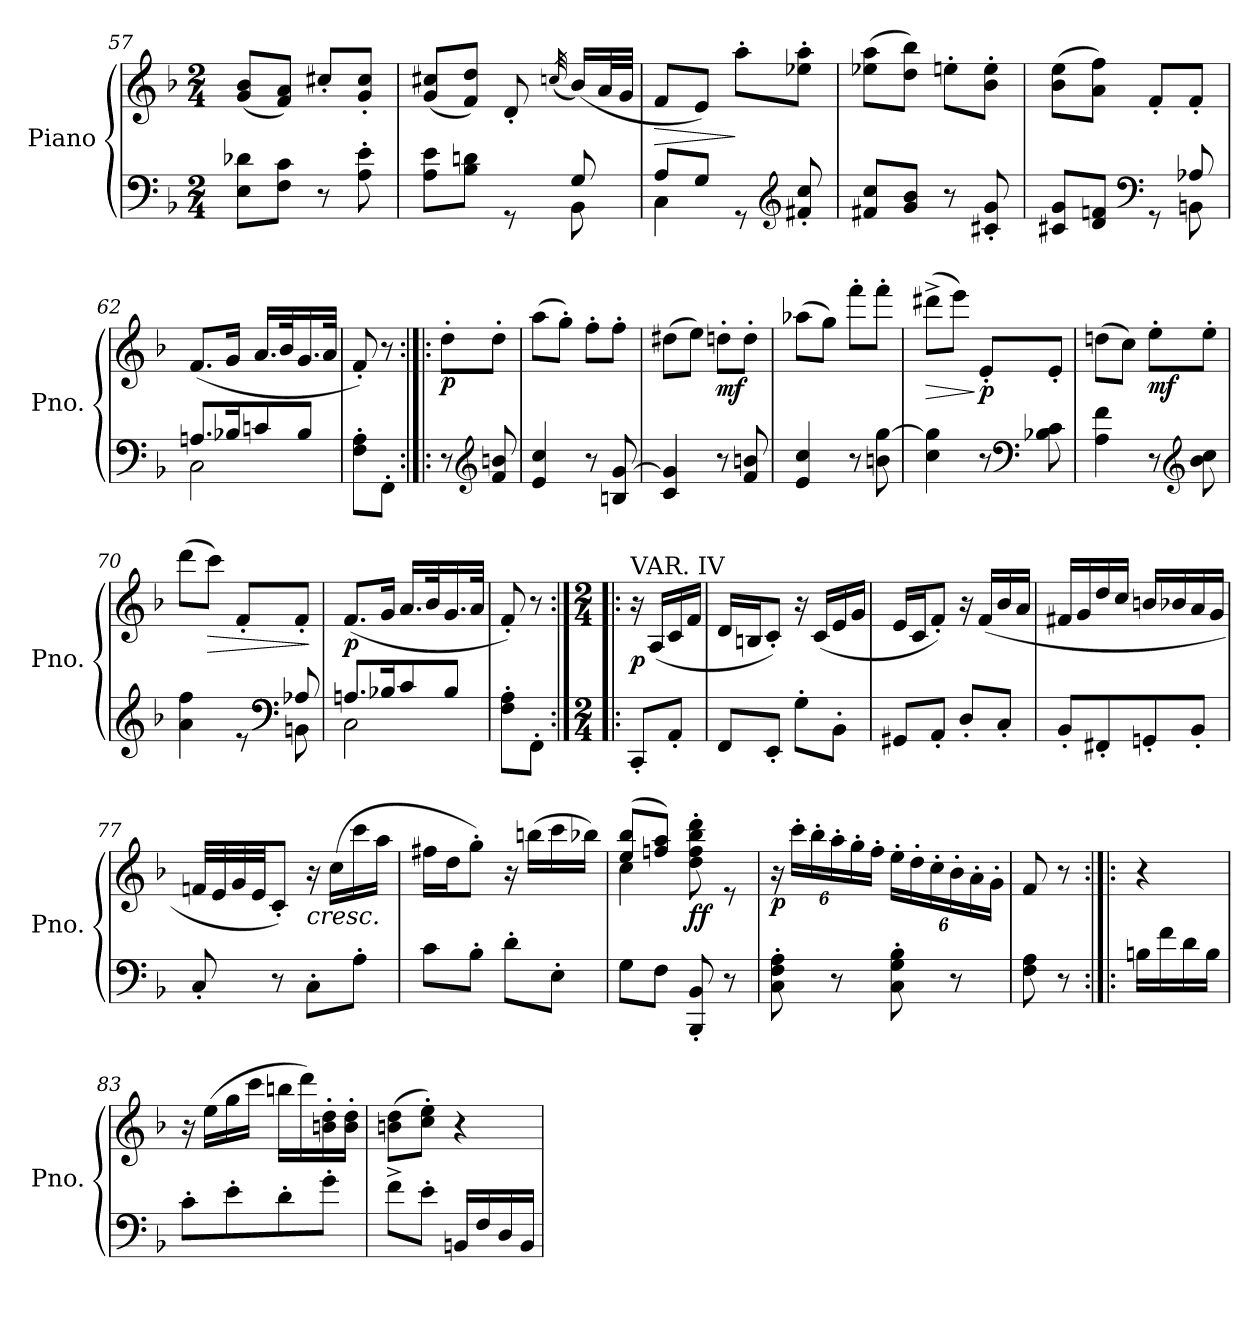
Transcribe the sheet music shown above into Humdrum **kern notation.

**kern	**kern	**dynam
*part1	*part1	*part1
*staff2	*staff1	*staff1/2
*I"Piano	*	*
*I'Pno.	*	*
*clefF4	*clefG2	*
*k[b-]	*k[b-]	*
*F:	*F:	*
*M2/4	*M2/4	*
=57	=57	=57
8E\ 8d-X\L	(<8g/ 8b-/L	.
8F\ 8c\J	8f/ 8a/J)	.
8r	8cc#X'/L	.
8A\' 8e\'	8g/' 8cc#/'J	.
=58	=58	=58
*^	*	*
8A\ 8e\L	4.ryy	(<8g/ 8cc#X/L	.
8B-\ 8dn\J	.	8f/ 8dd/J)	.
8rGG	.	8d'/	.
.	.	(<32qccn/	.
8G/	8BB-\	(<16b-/LL)	.
.	.	32a/L	.
.	.	32g/JJJ	.
=59	=59	=59	=59
!	!	!	!LO:HP:b
8A/L	4C\	8f/L	>
8G/J	.	8e/J)	.
8rGG	4ryy	8aa'\L	]
*clefG2	*	*	*
8f#X/' 8cc/'	.	8ee-X\' 8aa\'J	.
*v	*v	*	*
=60	=60	=60
8f#X/ 8cc/L	(>8ee-X\ 8aa\L	.
8g/ 8b-/J	8dd\ 8bb-\J)	.
8r	8een'\L	.
8c#X/' 8g/'	8b-\' 8ee\'J	.
=61	=61	=61
*^	*	*
8c#X/ 8g/L	4.ryy	(>8b-\ 8ee\L	.
8d/ 8fn/J	.	8a\ 8ff\J)	.
*clefF4	*	*	*
8rGG	.	8f'/L	.
8A-X/	8BBn\	8f'/J	.
!!LO:LB:g=z
=62	=62	=62	=62
8.An/L	2C\	(<8.f/L	.
16B-X/K	.	16g/Jk	.
8cn/	.	16.a/LL	.
.	.	32b-/K	.
8B-/J	.	16.g/	.
.	.	32a/JJk	.
*v	*v	*	*
=63	=63	=63
8F\' 8A\'L	8f'/)	.
8FF'\J	8r	.
=64:|!|:	=64:|!|:	=64:|!|:
!	!	!LO:DY:b
8r	8dd'\L	p
*clefG2	*	*
8f/ 8bn/	8dd'\J	.
=65	=65	=65
4e/ 4cc/	(>8aa\L	.
.	8gg'\J)	.
8r	8ff'\L	.
8Bn/ [8g/	8ff'\J	.
=66	=66	=66
4c/ 4g/]	(>8dd#X\L	.
.	8ee\J)	.
!	!	!LO:DY:b
8r	8ddn'\L	mf
8f/ 8bn/	8dd'\J	.
=67	=67	=67
4e/ 4cc/	(>8aa-X\L	.
.	8gg\J)	.
8r	8fff'\L	.
8bn\ [8gg\	8fff'\J	.
=68	=68	=68
!	!	!LO:HP:b
4cc\ 4gg\]	(>8ddd#X^\L	>
.	8eee\J)	.
!	!	!LO:DY:n=1:b
8r	8e'/L	] p
*clefF4	*	*
8B-X\ 8c\	8e'/J	.
!!LO:LB:g=z
=69	=69	=69
4A\ 4f\	(>8ddn\L	.
.	8cc\J)	.
!	!	!LO:DY:b
8r	8ee'\L	mf
*clefG2	*	*
8b-\ 8cc\	8ee'\J	.
=70	=70	=70
*^	*	*
4a\ 4ff\	4.ryy	(>8ddd\L	.
!	!	!	!LO:HP:b
.	.	8ccc\J)	>
8re	.	8f'/L	.
*clefF4	*	*	*
8A-X/	8BBn\	8f'/J	.
*v	*v	*	*
.	.	]
=71	=71	=71
*^	*	*
!	!	!	!LO:DY:b
8.An/L	2C\	(<8.f/L	p
16B-X/K	.	16g/Jk	.
8c/	.	16.a/LL	.
.	.	32b-/K	.
8B-/J	.	16.g/	.
.	.	32a/JJk	.
*v	*v	*	*
=72	=72	=72
8F\' 8A\'L	8f'/)	.
8FF'\J	8r	.
!!LO:LB:g=z
=73:|!|:	=73:|!|:	=73:|!|:
*M2/4	*M2/4	*
!	!LO:TX:a:t=VAR. IV	!
!	!	!LO:DY:b
8CC'/L	16r	p
.	(<16A/LL	.
8AA'/J	16c/	.
.	16f/JJ	.
=74	=74	=74
8FF/L	16d/LL	.
.	16Bn/J	.
8EE'/J	8c'/J)	.
8G'\L	16r	.
.	(<16c/LL	.
8BB-'\J	16e/	.
.	16g/JJ	.
=75	=75	=75
8GG#X/L	16e/LL	.
.	16c/J	.
8AA'/J	8f'/J)	.
8D'/L	16r	.
.	(<16f/LL	.
8C'/J	16b-/	.
.	16a/JJ	.
=76	=76	=76
8BB-'/L	16f#X/LL	.
.	16g/	.
8FF#X'/	16dd/	.
.	16cc/JJ	.
8GGn'/	16bn/LL	.
.	16b-X/	.
8BB-'/J	16a/	.
.	16g/JJ	.
=77	=77	=77
8C'/	32fn/LLL	.
.	32e/	.
.	32g/	.
.	32e/JJ	.
8r	8c'/J)	.
!	!LO:TX:b:i:t=cresc.	!
8C'\L	16r	.
.	(>16cc\LL	.
8A'\J	16ccc\	.
.	16aa\JJ	.
!!LO:LB:g=z
=78	=78	=78
8c\L	16ff#X\LL	.
.	16dd\J	.
8B-'\J	8gg'\J)	.
8d'\L	16r	.
.	(>16bbn\LL	.
8E'\J	16ccc\	.
.	16bb-X\JJ)	.
=79	=79	=79
*	*^	*
8G\L	(>8ee/ 8bb-/L	4cc\	.
8F\J	8ffn/ 8aa/J)	.	.
!	!	!	!LO:DY:b
8BBB-/' 8BB-/'	8dd\' 8ff\' 8bb-\' 8ddd\'	4ryy	ff
8r	8re	.	.
*	*v	*v	*
=80	=80	=80
*	*Xbrackettup	*
!	!	!LO:DY:b
8C\' 8F\' 8A\'	24r	p
.	24ccc'\LL	.
.	24bb-'\	.
8r	24aa'\	.
.	24gg'\	.
.	24ff'\JJ	.
8C\' 8G\' 8B-\'	24ee'\LL	.
.	24dd'\	.
.	24cc'\	.
8r	24b-'\	.
.	24a'\	.
.	24g'\JJ	.
=81	=81	=81
8F\ 8A\	8f/	.
8r	8r	.
=82:|!|:	=82:|!|:	=82:|!|:
16Bn\LL	4r	.
16f\	.	.
16d\	.	.
16B\JJ	.	.
=83	=83	=83
8c'\L	16r	.
.	(>16ee\LL	.
8e'\	16gg\	.
.	16ccc\JJ	.
8d'\	16bbn\LL	.
.	16ddd\)	.
8g'\J	16bn\' 16dd\'	.
.	16b\' 16dd\'JJ	.
!!LO:LB:g=z
=84	=84	=84
8f^\L	(>8bn\ 8dd\L	.
8e'\J	8cc\' 8ee\'J)	.
16BBn/LL	4r	.
16F/	.	.
16D/	.	.
16BB/JJ	.	.
=	=	=
*-	*-	*-
